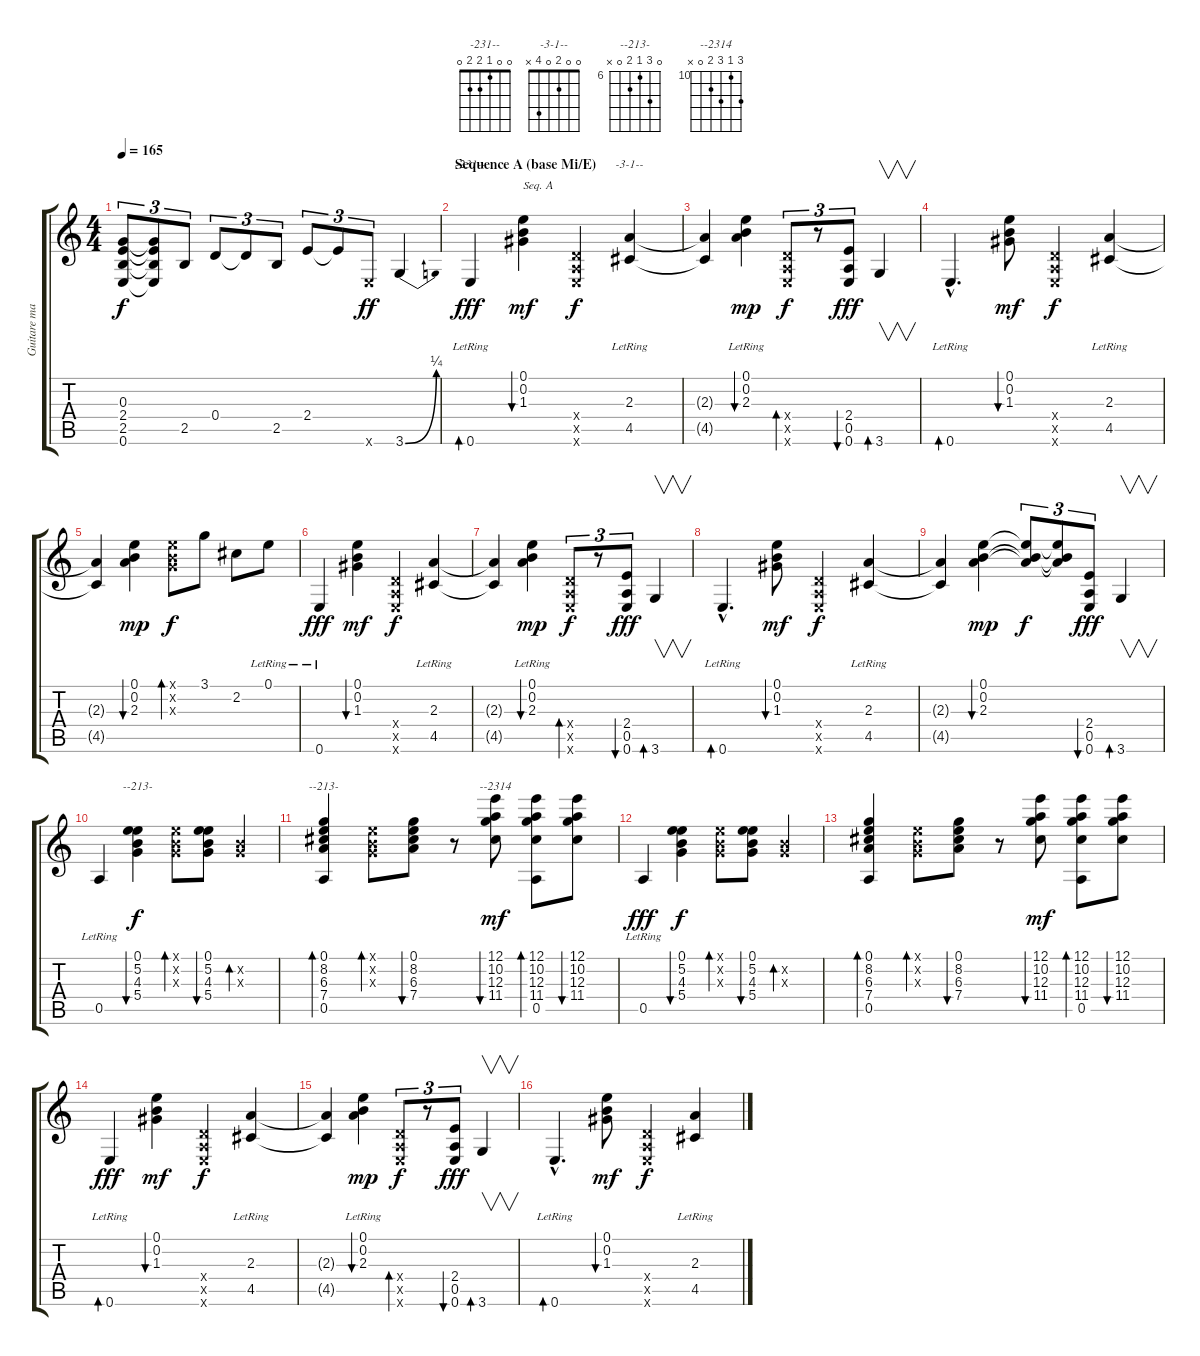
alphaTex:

\track ("Guitare mars 2001" "Guitare ma") {instrument acousticguitarnylon}
\staff {score tabs}
\tuning (E4 B3 G3 D3 A2 E2) {hide}
\chord ("-231--" 0 0 1 2 2 0)
\chord ("-3-1--" 0 0 2 0 4 x)
\chord ("--213-" 0 5 4 5 0 x) {firstfret 4}
\chord ("--213-" 0 8 6 7 0 x) {firstfret 6}
\chord ("--2314" 12 10 12 11 0 x) {firstfret 10}
\ts (4 4)
\tempo 165
\clef g2
\ks c
(0.3{t} 2.4{t} 2.5{t} 0.6{t}).8{tu (3 2) dy f} (0.3{t} 2.4{t} 2.5{t} 0.6{t}).8{tu (3 2)} 2.5.8{tu (3 2)} 0.4.8{tu (3 2)} 0.4{t}.8{tu (3 2)} 2.5.8{tu (3 2)} 2.4.8{tu (3 2)} 2.4{t}.8{tu (3 2)} 0.6{x}.8{tu (3 2) dy ff} 3.6{be (bend 0 0 60 1)}.4 |
\section ("" "Sequence A (base Mi/E)")
0.6{lr}.4{bd 30 ch "-231--" dy fff} (0.1 0.2 1.3).4{bu 30 txt "Seq. A" dy mf} (0.4{x} 0.5{x} 0.6{x}).4{dy f} (2.3 4.5{lr}).4{ch "-3-1--"} |
(2.3{t} 4.5{t}).4 (0.1{lr} 0.2{lr} 2.3).4{bu 30 dy mp} (0.4{x} 0.5{x} 0.6{x}).8{tu (3 2) bd 30 dy f} r.8{tu (3 2)} (2.4 0.5 0.6).8{tu (3 2) bu 30 dy fff} 3.6.4{v bd 30} |
0.6{hac lr}.4{d bd 30} (0.1 0.2 1.3).8{bu 30 dy mf} (0.4{x} 0.5{x} 0.6{x}).4{dy f} (2.3 4.5{lr}).4 |
(2.3{t} 4.5{t}).4 (0.1 0.2 2.3).4{bu 30 dy mp} (0.1{x} 0.2{x} 0.3{x}).8{bd 30 dy f} 3.1.8 2.2.8 0.1{lr}.8 |
0.6{lr}.4{dy fff} (0.1 0.2 1.3).4{bu 30 dy mf} (0.4{x} 0.5{x} 0.6{x}).4{dy f} (2.3 4.5{lr}).4 |
(2.3{t} 4.5{t}).4 (0.1{lr} 0.2{lr} 2.3).4{bu 30 dy mp} (0.4{x} 0.5{x} 0.6{x}).8{tu (3 2) bd 30 dy f} r.8{tu (3 2)} (2.4 0.5 0.6).8{tu (3 2) bu 30 dy fff} 3.6.4{v bd 30} |
0.6{hac lr}.4{d bd 30} (0.1 0.2 1.3).8{bu 30 dy mf} (0.4{x} 0.5{x} 0.6{x}).4{dy f} (2.3 4.5{lr}).4 |
(2.3{t} 4.5{t}).4 (0.1 0.2 2.3).4{bu 30 dy mp} (0.1{t} 0.2{t} 2.3{t}).8{tu (3 2) dy f} (0.1{t} 0.2{t} 2.3{t}).8{tu (3 2)} (2.4 0.5 0.6).8{tu (3 2) bu 30 dy fff} 3.6.4{v bd 30} |
0.5{lr}.4 (0.1 5.2 4.3 5.4).4{bu 30 ch "--213-" dy f} (0.1{x} 0.2{x} 0.3{x}).8{bd 30} (0.1 5.2 4.3 5.4).8{bu 30} (0.2{x} 0.3{x}).4{bd 30} |
(0.1 8.2 6.3 7.4 0.5).4{bd 30 ch "--213-"} (0.1{x} 0.2{x} 0.3{x}).8{bd 30} (0.1 8.2 6.3 7.4).8{bu 30} r.8 (12.1 10.2 12.3 11.4).8{bu 30 ch "--2314" dy mf} (12.1 10.2 12.3 11.4 0.5).8{bd 30} (12.1 10.2 12.3 11.4).8{bu 30} |
0.5{lr}.4{dy fff} (0.1 5.2 4.3 5.4).4{bu 30 dy f} (0.1{x} 0.2{x} 0.3{x}).8{bd 30} (0.1 5.2 4.3 5.4).8{bu 30} (0.2{x} 0.3{x}).4{bd 30} |
(0.1 8.2 6.3 7.4 0.5).4{bd 30} (0.1{x} 0.2{x} 0.3{x}).8{bd 30} (0.1 8.2 6.3 7.4).8{bu 30} r.8 (12.1 10.2 12.3 11.4).8{bu 30 dy mf} (12.1 10.2 12.3 11.4 0.5).8{bd 30} (12.1 10.2 12.3 11.4).8{bu 30} |
0.6{lr}.4{bd 30 dy fff} (0.1 0.2 1.3).4{bu 30 dy mf} (0.4{x} 0.5{x} 0.6{x}).4{dy f} (2.3 4.5{lr}).4 |
(2.3{t} 4.5{t}).4 (0.1{lr} 0.2{lr} 2.3).4{bu 30 dy mp} (0.4{x} 0.5{x} 0.6{x}).8{tu (3 2) bd 30 dy f} r.8{tu (3 2)} (2.4 0.5 0.6).8{tu (3 2) bu 30 dy fff} 3.6.4{v bd 30} |
0.6{hac lr}.4{d bd 30} (0.1 0.2 1.3).8{bu 30 dy mf} (0.4{x} 0.5{x} 0.6{x}).4{dy f} (2.3 4.5{lr}).4
